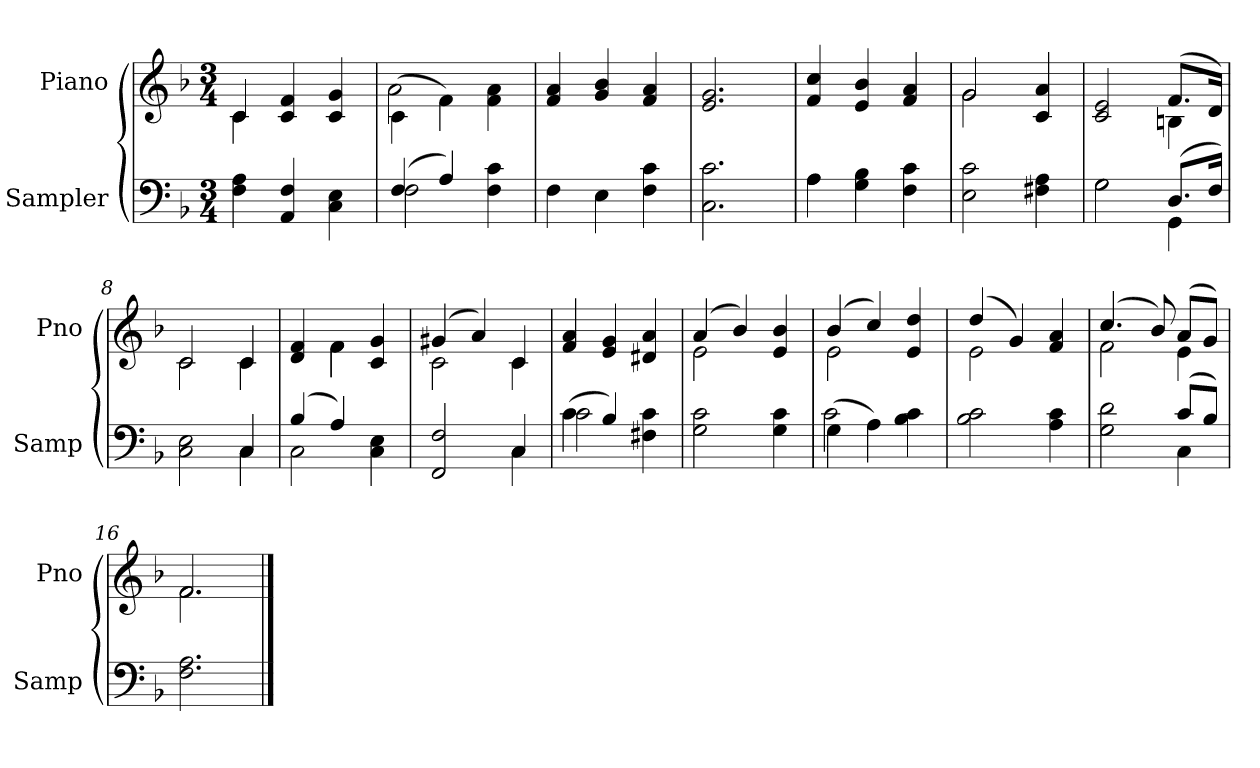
**kern	**kern
*part2	*part1
*staff2	*staff1
*I"Sampler	*I"Piano
*I'Samp	*I'Pno
*clefF4	*clefG2
*k[b-]	*k[b-]
*F:	*F:
*M3/4	*M3/4
=1	=1
*	*^
4F 4A	4c/	4c
4AA 4F	4c 4f	2ryy
4C 4E	4c 4g	.
=2	=2	=2
*^	*	*
(4F/	2F	(4c\	2a
4A/)	.	4f\)	.
4F 4c	4ryy	4f\ 4a\	4ryy
*v	*v	*	*
*	*v	*v
=3	=3
4F	4f 4a
4E	4g 4b-
4F 4c	4f 4a
=4	=4
2.C 2.c	2.e 2.g
=5	=5
*^	*
4A\	4A	4f 4cc
4G 4B-	2ryy	4e 4b-
4F 4c	.	4f 4a
*v	*v	*
=6	=6
*	*^
2E 2c	2g/	2g
4F#X 4A	4c 4a	4ryy
=7	=7	=7
*^	*	*
2G\	2G	2c 2e	2ryy
(8.D/L	4GG	(8.f/L	4Bn
16F/Jk)	.	16d/Jk)	.
=8	=8	=8	=8
2C 2E	2ryy	2c/	2c
4C/	4C	4c/	4c
=9	=9	=9	=9
(4B-/	2C	4d 4f	4ryy
4A/)	.	4f\	4f
4C 4E	4ryy	4c 4g	4ryy
=10	=10	=10	=10
2FF 2F	2ryy	(4g#X/	2c
.	.	4a/)	.
4C/	4C	4c/	4c
*	*	*v	*v
=11	=11	=11
(4c\	2c	4f 4a
4B-)	.	4e 4g
4F#X 4c	4ryy	4d#X 4a
*v	*v	*
=12	=12
*	*^
2G 2c	(4a/	2e
.	4b-/)	.
4G 4c	4e 4b-	4ryy
=13	=13	=13
*^	*	*
(4G\	2c	(4b-/	2e
4A\)	.	4cc/)	.
4B- 4c	4ryy	4e 4dd	4ryy
*v	*v	*	*
=14	=14	=14
2B- 2c	(4dd/	2e
.	4g/)	.
4A 4c	4f 4a	4ryy
=15	=15	=15
*^	*	*
2G 2d	2ryy	(4.cc/	2f
.	.	8b-/)	.
(8c/L	4C	(8a/L	4e
8B-/J)	.	8g/J)	.
*v	*v	*	*
=16	=16	=16
2.F 2.A	2.f/	2.f
*	*v	*v
==	==
*-	*-
